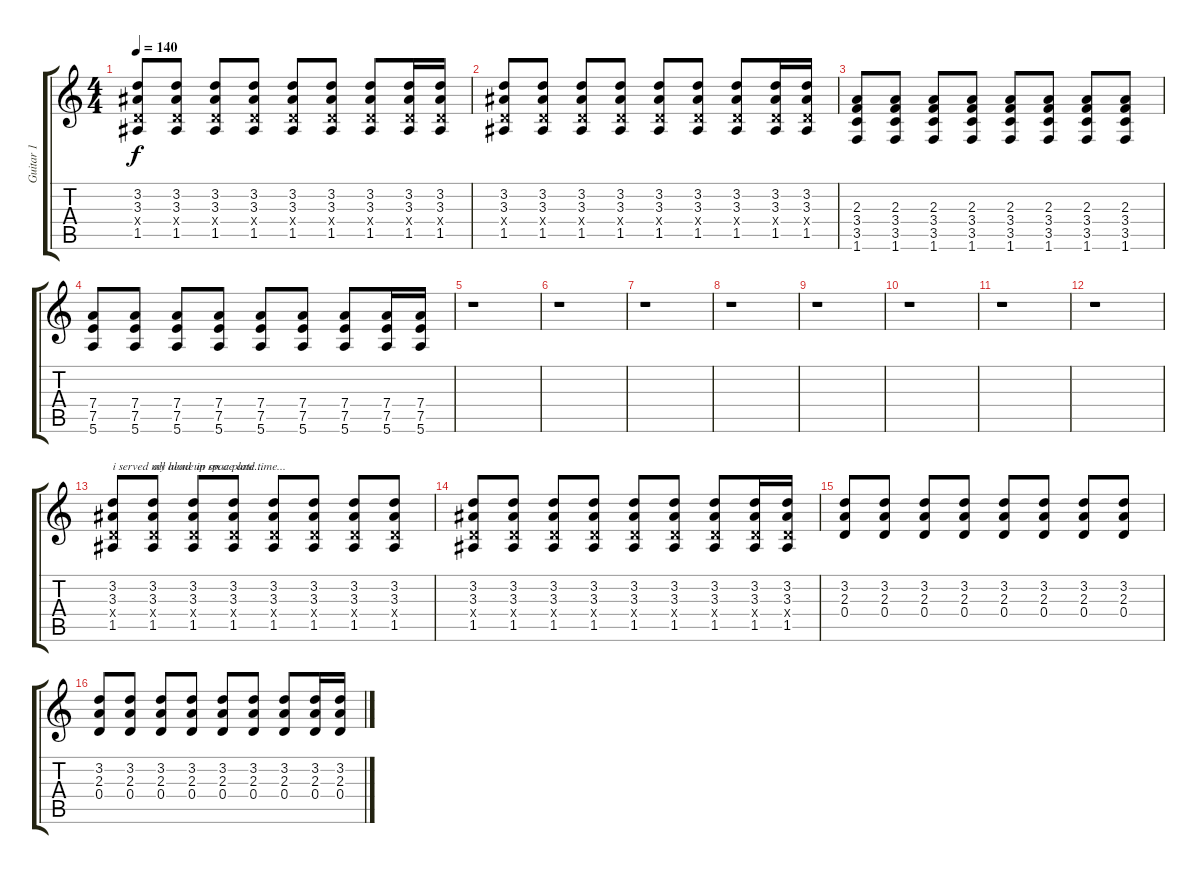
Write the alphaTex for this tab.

\track ("Guitar 1" "Guitar 1") {instrument acousticguitarnylon}
\staff {score tabs}
\tuning (E4 B3 G3 D3 A2 E2) {hide}
\ts (4 4)
\tempo 140
\clef g2
\ks c
(3.2 3.3 0.4{x} 1.5).8{dy f} (3.2 3.3 0.4{x} 1.5).8 (3.2 3.3 0.4{x} 1.5).8 (3.2 3.3 0.4{x} 1.5).8 (3.2 3.3 0.4{x} 1.5).8 (3.2 3.3 0.4{x} 1.5).8 (3.2 3.3 0.4{x} 1.5).8 (3.2 3.3 0.4{x} 1.5).16 (3.2 3.3 0.4{x} 1.5).16 |
(3.2 3.3 0.4{x} 1.5).8 (3.2 3.3 0.4{x} 1.5).8 (3.2 3.3 0.4{x} 1.5).8 (3.2 3.3 0.4{x} 1.5).8 (3.2 3.3 0.4{x} 1.5).8 (3.2 3.3 0.4{x} 1.5).8 (3.2 3.3 0.4{x} 1.5).8 (3.2 3.3 0.4{x} 1.5).16 (3.2 3.3 0.4{x} 1.5).16 |
(2.3 3.4 3.5 1.6).8 (2.3 3.4 3.5 1.6).8 (2.3 3.4 3.5 1.6).8 (2.3 3.4 3.5 1.6).8 (2.3 3.4 3.5 1.6).8 (2.3 3.4 3.5 1.6).8 (2.3 3.4 3.5 1.6).8 (2.3 3.4 3.5 1.6).8 |
(7.4 7.5 5.6).8 (7.4 7.5 5.6).8 (7.4 7.5 5.6).8 (7.4 7.5 5.6).8 (7.4 7.5 5.6).8 (7.4 7.5 5.6).8 (7.4 7.5 5.6).8 (7.4 7.5 5.6).16 (7.4 7.5 5.6).16 |
r.1 |
r.1 |
r.1 |
r.1 |
r.1 |
r.1 |
r.1 |
r.1 |
(3.2 3.3 0.4{x} 1.5).8{txt "i served my head up on a plate..."} (3.2 3.3 0.4{x} 1.5).8{txt "all alone in space and time..."} (3.2 3.3 0.4{x} 1.5).8 (3.2 3.3 0.4{x} 1.5).8 (3.2 3.3 0.4{x} 1.5).8 (3.2 3.3 0.4{x} 1.5).8 (3.2 3.3 0.4{x} 1.5).8 (3.2 3.3 0.4{x} 1.5).8 |
(3.2 3.3 0.4{x} 1.5).8 (3.2 3.3 0.4{x} 1.5).8 (3.2 3.3 0.4{x} 1.5).8 (3.2 3.3 0.4{x} 1.5).8 (3.2 3.3 0.4{x} 1.5).8 (3.2 3.3 0.4{x} 1.5).8 (3.2 3.3 0.4{x} 1.5).8 (3.2 3.3 0.4{x} 1.5).16 (3.2 3.3 0.4{x} 1.5).16 |
(3.2 2.3 0.4).8 (3.2 2.3 0.4).8 (3.2 2.3 0.4).8 (3.2 2.3 0.4).8 (3.2 2.3 0.4).8 (3.2 2.3 0.4).8 (3.2 2.3 0.4).8 (3.2 2.3 0.4).8 |
(3.2 2.3 0.4).8 (3.2 2.3 0.4).8 (3.2 2.3 0.4).8 (3.2 2.3 0.4).8 (3.2 2.3 0.4).8 (3.2 2.3 0.4).8 (3.2 2.3 0.4).8 (3.2 2.3 0.4).16 (3.2 2.3 0.4).16
